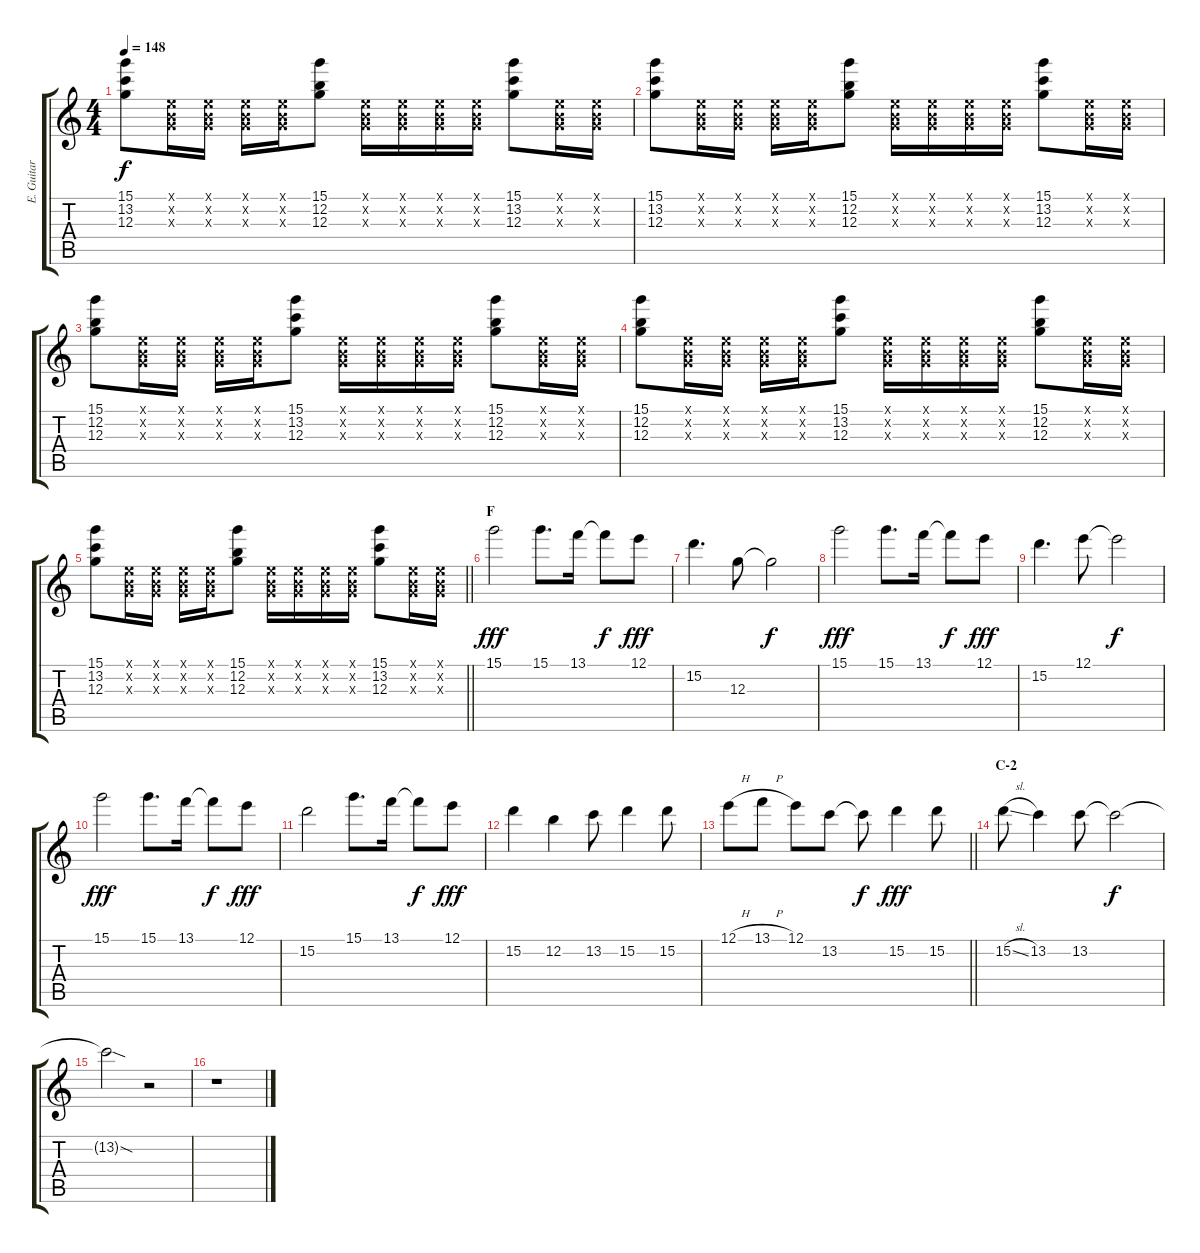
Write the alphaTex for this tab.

\track ("E. Guitar II" "E. Guitar ") {instrument overdrivenguitar}
\staff {score tabs}
\tuning (E4 B3 G3 D3 A2 E2) {hide}
\ts (4 4)
\tempo 148
\clef g2
\ks c
(15.1 13.2 12.3).8{dy f} (0.1{x} 0.2{x} 0.3{x}).16 (0.1{x} 0.2{x} 0.3{x}).16 (0.1{x} 0.2{x} 0.3{x}).16 (0.1{x} 0.2{x} 0.3{x}).16 (15.1 12.2 12.3).8 (0.1{x} 0.2{x} 0.3{x}).16 (0.1{x} 0.2{x} 0.3{x}).16 (0.1{x} 0.2{x} 0.3{x}).16 (0.1{x} 0.2{x} 0.3{x}).16 (15.1 13.2 12.3).8 (0.1{x} 0.2{x} 0.3{x}).16 (0.1{x} 0.2{x} 0.3{x}).16 |
(15.1 13.2 12.3).8 (0.1{x} 0.2{x} 0.3{x}).16 (0.1{x} 0.2{x} 0.3{x}).16 (0.1{x} 0.2{x} 0.3{x}).16 (0.1{x} 0.2{x} 0.3{x}).16 (15.1 12.2 12.3).8 (0.1{x} 0.2{x} 0.3{x}).16 (0.1{x} 0.2{x} 0.3{x}).16 (0.1{x} 0.2{x} 0.3{x}).16 (0.1{x} 0.2{x} 0.3{x}).16 (15.1 13.2 12.3).8 (0.1{x} 0.2{x} 0.3{x}).16 (0.1{x} 0.2{x} 0.3{x}).16 |
(15.1 12.2 12.3).8 (0.1{x} 0.2{x} 0.3{x}).16 (0.1{x} 0.2{x} 0.3{x}).16 (0.1{x} 0.2{x} 0.3{x}).16 (0.1{x} 0.2{x} 0.3{x}).16 (15.1 13.2 12.3).8 (0.1{x} 0.2{x} 0.3{x}).16 (0.1{x} 0.2{x} 0.3{x}).16 (0.1{x} 0.2{x} 0.3{x}).16 (0.1{x} 0.2{x} 0.3{x}).16 (15.1 12.2 12.3).8 (0.1{x} 0.2{x} 0.3{x}).16 (0.1{x} 0.2{x} 0.3{x}).16 |
(15.1 12.2 12.3).8 (0.1{x} 0.2{x} 0.3{x}).16 (0.1{x} 0.2{x} 0.3{x}).16 (0.1{x} 0.2{x} 0.3{x}).16 (0.1{x} 0.2{x} 0.3{x}).16 (15.1 13.2 12.3).8 (0.1{x} 0.2{x} 0.3{x}).16 (0.1{x} 0.2{x} 0.3{x}).16 (0.1{x} 0.2{x} 0.3{x}).16 (0.1{x} 0.2{x} 0.3{x}).16 (15.1 12.2 12.3).8 (0.1{x} 0.2{x} 0.3{x}).16 (0.1{x} 0.2{x} 0.3{x}).16 |
\barLineRight lightlight
(15.1 13.2 12.3).8 (0.1{x} 0.2{x} 0.3{x}).16 (0.1{x} 0.2{x} 0.3{x}).16 (0.1{x} 0.2{x} 0.3{x}).16 (0.1{x} 0.2{x} 0.3{x}).16 (15.1 12.2 12.3).8 (0.1{x} 0.2{x} 0.3{x}).16 (0.1{x} 0.2{x} 0.3{x}).16 (0.1{x} 0.2{x} 0.3{x}).16 (0.1{x} 0.2{x} 0.3{x}).16 (15.1 13.2 12.3).8 (0.1{x} 0.2{x} 0.3{x}).16 (0.1{x} 0.2{x} 0.3{x}).16 |
\section ("" "F")
15.1.2{dy fff} 15.1.8{d} 13.1.16 13.1{t}.8{dy f} 12.1.8{dy fff} |
15.2.4{d} 12.3.8 12.3{t}.2{dy f} |
15.1.2{dy fff} 15.1.8{d} 13.1.16 13.1{t}.8{dy f} 12.1.8{dy fff} |
15.2.4{d} 12.1.8 12.1{t}.2{dy f} |
15.1.2{dy fff} 15.1.8{d} 13.1.16 13.1{t}.8{dy f} 12.1.8{dy fff} |
15.2.2 15.1.8{d} 13.1.16 13.1{t}.8{dy f} 12.1.8{dy fff} |
15.2.4 12.2.4 13.2.8 15.2.4 15.2.8 |
\barLineRight lightlight
12.1{h}.8 13.1{h}.8 12.1.8 13.2.8 13.2{t}.8{dy f} 15.2.4{dy fff} 15.2.8 |
\section ("" "C-2")
15.2{sl}.8 13.2.4 13.2.8 13.2{t}.2{dy f} |
13.2{sod t}.2 r.2 |
r.1
